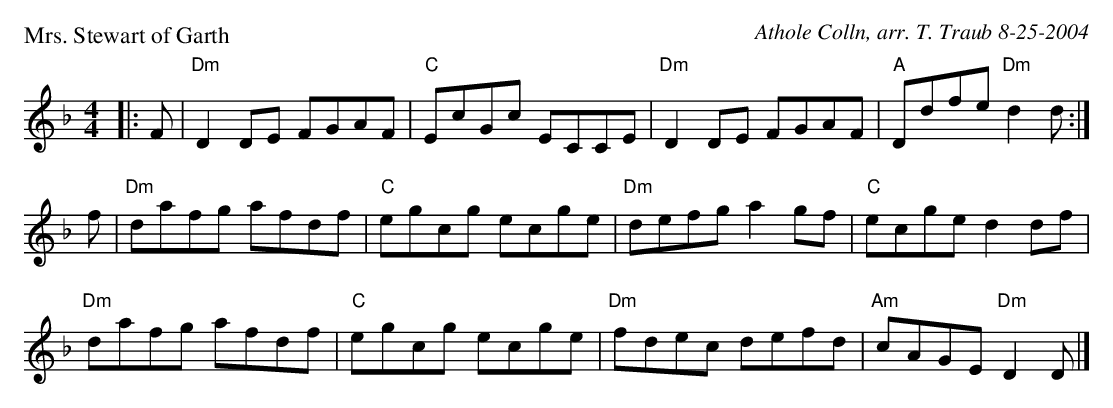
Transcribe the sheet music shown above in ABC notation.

X:1
P: Mrs. Stewart of Garth
C: Athole Colln, arr. T. Traub 8-25-2004
M: 4/4
K: Dm
L: 1/8
|: F|"Dm"D2 DE FGAF|"C"EcGc ECCE|"Dm"D2 DE FGAF|"A"Ddfe "Dm"d2 d :|
f|"Dm"dafg afdf|"C"egcg ecge|"Dm"defg a2 gf|"C"ecge d2 df|
"Dm"dafg afdf|"C"egcg ecge|"Dm"fdec defd|"Am"cAGE "Dm"D2 D |]
